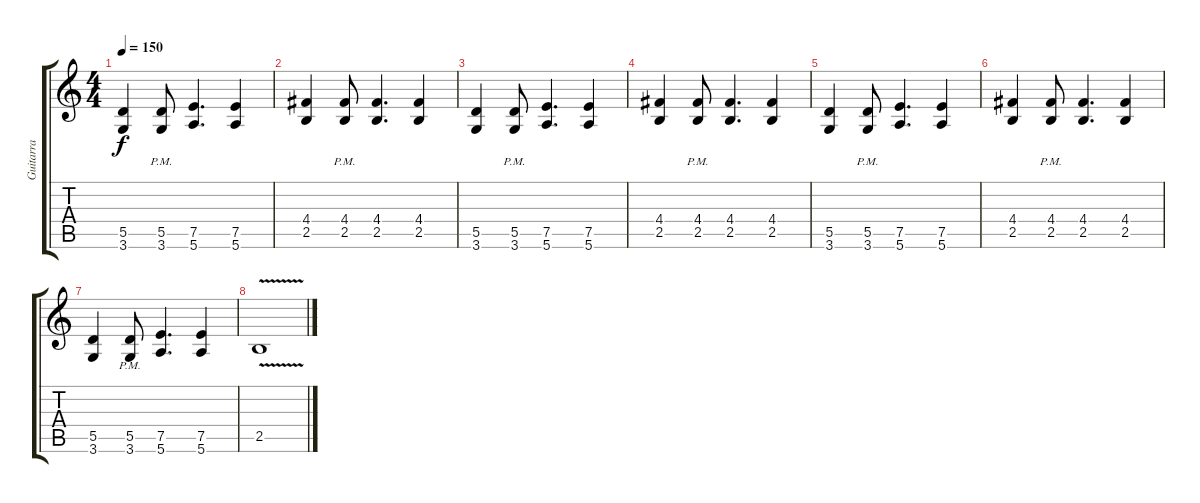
\track ("Guitarra" "Guitarra") {instrument distortionguitar}
\staff {score tabs}
\tuning (E4 B3 G3 D3 A2 E2) {hide}
\ts (4 4)
\tempo 150
\clef g2
\ks c
(5.5 3.6).4{dy f} (5.5{pm} 3.6{pm}).8 (7.5 5.6).4{d} (7.5 5.6).4 |
(4.4 2.5).4 (4.4{pm} 2.5{pm}).8 (4.4 2.5).4{d} (4.4 2.5).4 |
(5.5 3.6).4 (5.5{pm} 3.6{pm}).8 (7.5 5.6).4{d} (7.5 5.6).4 |
(4.4 2.5).4 (4.4{pm} 2.5{pm}).8 (4.4 2.5).4{d} (4.4 2.5).4 |
(5.5 3.6).4 (5.5{pm} 3.6{pm}).8 (7.5 5.6).4{d} (7.5 5.6).4 |
(4.4 2.5).4 (4.4{pm} 2.5{pm}).8 (4.4 2.5).4{d} (4.4 2.5).4 |
(5.5 3.6).4 (5.5{pm} 3.6{pm}).8 (7.5 5.6).4{d} (7.5 5.6).4 |
2.5{v}.1
